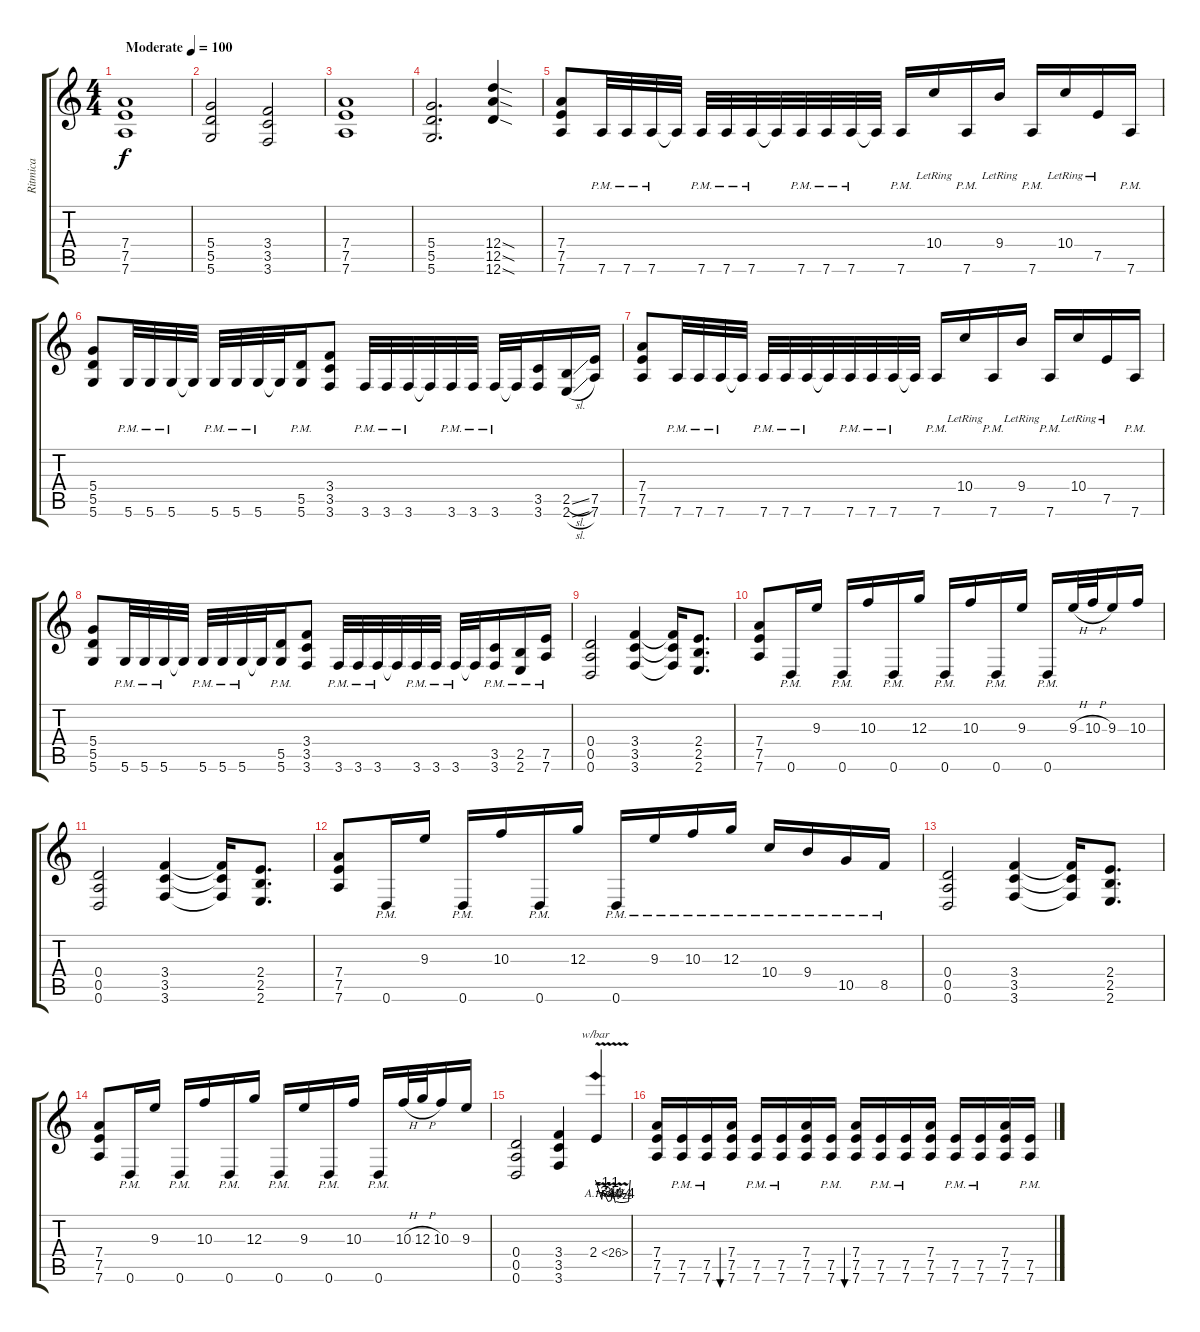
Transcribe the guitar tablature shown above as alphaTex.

\track ("Ritmica" "Ritmica") {instrument distortionguitar}
\staff {score tabs}
\tuning (E4 B3 G3 D3 A2 D2) {hide}
\ts (4 4)
\tempo (100 "Moderate")
\clef g2
\ks c
(7.4 7.5 7.6).1{dy f instrument distortionguitar} |
(5.4 5.5 5.6).2 (3.4 3.5 3.6).2 |
(7.4 7.5 7.6).1 |
(5.4 5.5 5.6).2{d} (12.4{sod} 12.5{sod} 12.6{sod}).4 |
(7.4 7.5 7.6).8 7.6{pm}.32 7.6{pm}.32 7.6{pm}.32 7.6{t}.32 7.6{pm}.32 7.6{pm}.32 7.6{pm}.32 7.6{t}.32 7.6{pm}.32 7.6{pm}.32 7.6{pm}.32 7.6{t}.32 7.6{pm}.16 10.4{lr}.16 7.6{pm}.16 9.4{lr}.16 7.6{pm}.16 10.4{lr}.16 7.5{lr}.16 7.6{pm}.16 |
(5.4 5.5 5.6).8 5.6{pm}.32 5.6{pm}.32 5.6{pm}.32 5.6{t}.32 5.6{pm}.32 5.6{pm}.32 5.6{pm}.32 5.6{t}.32 (5.5{pm} 5.6{pm}).16 (3.4 3.5 3.6).8 3.6{pm}.32 3.6{pm}.32 3.6{pm}.32 3.6{t}.32 3.6{pm}.32 3.6{pm}.32 3.6{pm}.32 3.6{t}.32 (3.5 3.6).16 (2.5{sl} 2.6{sl}).16 (7.5 7.6).16 |
(7.4 7.5 7.6).8 7.6{pm}.32 7.6{pm}.32 7.6{pm}.32 7.6{t}.32 7.6{pm}.32 7.6{pm}.32 7.6{pm}.32 7.6{t}.32 7.6{pm}.32 7.6{pm}.32 7.6{pm}.32 7.6{t}.32 7.6{pm}.16 10.4{lr}.16 7.6{pm}.16 9.4{lr}.16 7.6{pm}.16 10.4{lr}.16 7.5{lr}.16 7.6{pm}.16 |
(5.4 5.5 5.6).8 5.6{pm}.32 5.6{pm}.32 5.6{pm}.32 5.6{t}.32 5.6{pm}.32 5.6{pm}.32 5.6{pm}.32 5.6{t}.32 (5.5{pm} 5.6{pm}).16 (3.4 3.5 3.6).8 3.6{pm}.32 3.6{pm}.32 3.6{pm}.32 3.6{t}.32 3.6{pm}.32 3.6{pm}.32 3.6{pm}.32 3.6{t}.32 (3.5{pm} 3.6{pm}).16 (2.5{pm} 2.6{pm}).16 (7.5{pm} 7.6{pm}).16 |
(0.4 0.5 0.6).2 (3.4 3.5 3.6).4 (3.4{t} 3.5{t} 3.6{t}).16 (2.4 2.5 2.6).8{d} |
(7.4 7.5 7.6).8 0.6{pm}.16 9.3.16 0.6{pm}.16 10.3.16 0.6{pm}.16 12.3.16 0.6{pm}.16 10.3.16 0.6{pm}.16 9.3.16 0.6{pm}.16 9.3{h}.32 10.3{h}.32 9.3.16 10.3.16 |
(0.4 0.5 0.6).2 (3.4 3.5 3.6).4 (3.4{t} 3.5{t} 3.6{t}).16 (2.4 2.5 2.6).8{d} |
(7.4 7.5 7.6).8 0.6{pm}.16 9.3.16 0.6{pm}.16 10.3.16 0.6{pm}.16 12.3.16 0.6{pm}.16 9.3{pm}.16 10.3{pm}.16 12.3{pm}.16 10.4{pm}.16 9.4{pm}.16 10.5{pm}.16 8.5{pm}.16 |
(0.4 0.5 0.6).2 (3.4 3.5 3.6).4 (3.4{t} 3.5{t} 3.6{t}).16 (2.4 2.5 2.6).8{d} |
(7.4 7.5 7.6).8 0.6{pm}.16 9.3.16 0.6{pm}.16 10.3.16 0.6{pm}.16 12.3.16 0.6{pm}.16 9.3.16 0.6{pm}.16 10.3.16 0.6{pm}.16 10.3{h}.32 12.3{h}.32 10.3.16 9.3.16 |
(0.4 0.5 0.6).2 (3.4 3.5 3.6).4 2.4{ah 24 v}.4{tbe (custom default 0 0 11 -12 13 -4 22 -16 27 -14 30 -4 34 -18 36 -16 42 -18 49 -18 57 -16 60 0) volume 16} |
(7.4 7.5 7.6).16{volume 14} (7.5{pm} 7.6{pm}).16 (7.5{pm} 7.6{pm}).16 (7.4 7.5 7.6).16{bu 60} (7.5{pm} 7.6{pm}).16 (7.5{pm} 7.6{pm}).16 (7.4 7.5 7.6).16 (7.5{pm} 7.6{pm}).16 (7.4 7.5 7.6).16{bu 60} (7.5{pm} 7.6{pm}).16 (7.5{pm} 7.6{pm}).16 (7.4 7.5 7.6).16 (7.5{pm} 7.6{pm}).16 (7.5{pm} 7.6{pm}).16 (7.4 7.5 7.6).16 (7.5{pm} 7.6{pm}).16
